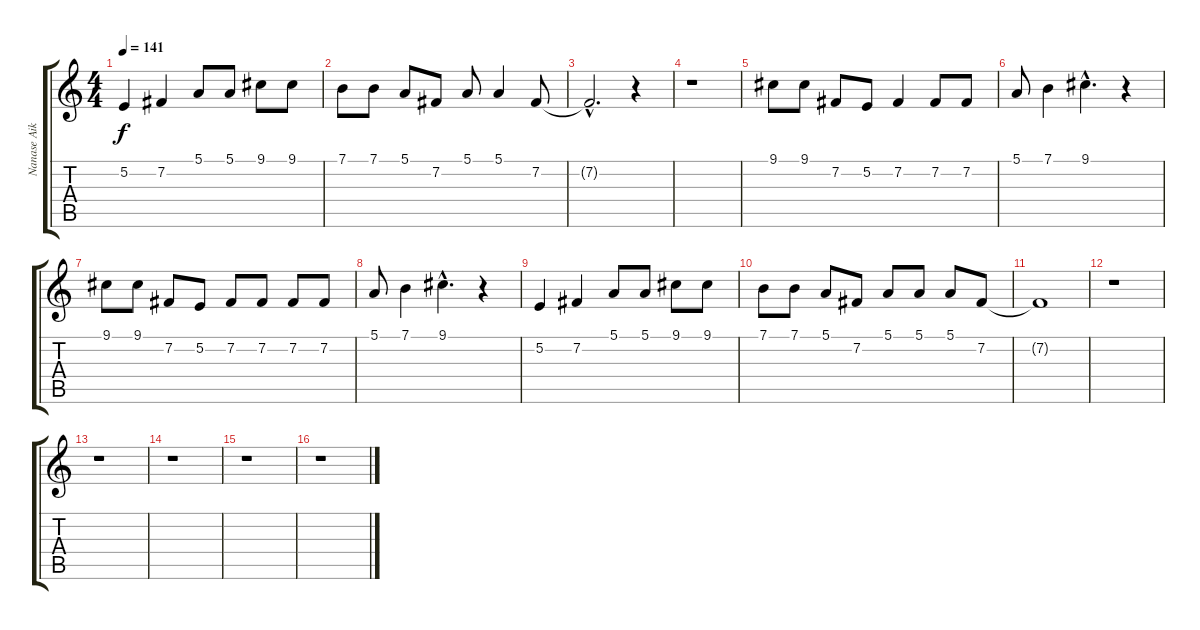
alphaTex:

\track ("Nanase Aikawa" "Nanase Aik") {instrument lead1square}
\staff {score tabs}
\tuning (E4 B3 G3 D3 A2 E2) {hide}
\ts (4 4)
\tempo 141
\clef g2
\ks c
5.2.4{dy f} 7.2.4 5.1.8 5.1.8 9.1.8 9.1.8 |
7.1.8 7.1.8 5.1.8 7.2.8 5.1.8 5.1.4 7.2.8 |
7.2{hac t}.2{d} r.4 |
r.1 |
9.1.8 9.1.8 7.2.8 5.2.8 7.2.4 7.2.8 7.2.8 |
5.1.8 7.1.4 9.1{hac}.4{d} r.4 |
9.1.8 9.1.8 7.2.8 5.2.8 7.2.8 7.2.8 7.2.8 7.2.8 |
5.1.8 7.1.4 9.1{hac}.4{d} r.4 |
5.2.4 7.2.4 5.1.8 5.1.8 9.1.8 9.1.8 |
7.1.8 7.1.8 5.1.8 7.2.8 5.1.8 5.1.8 5.1.8 7.2.8 |
7.2{t}.1 |
r.1 |
r.1 |
r.1 |
r.1 |
r.1
